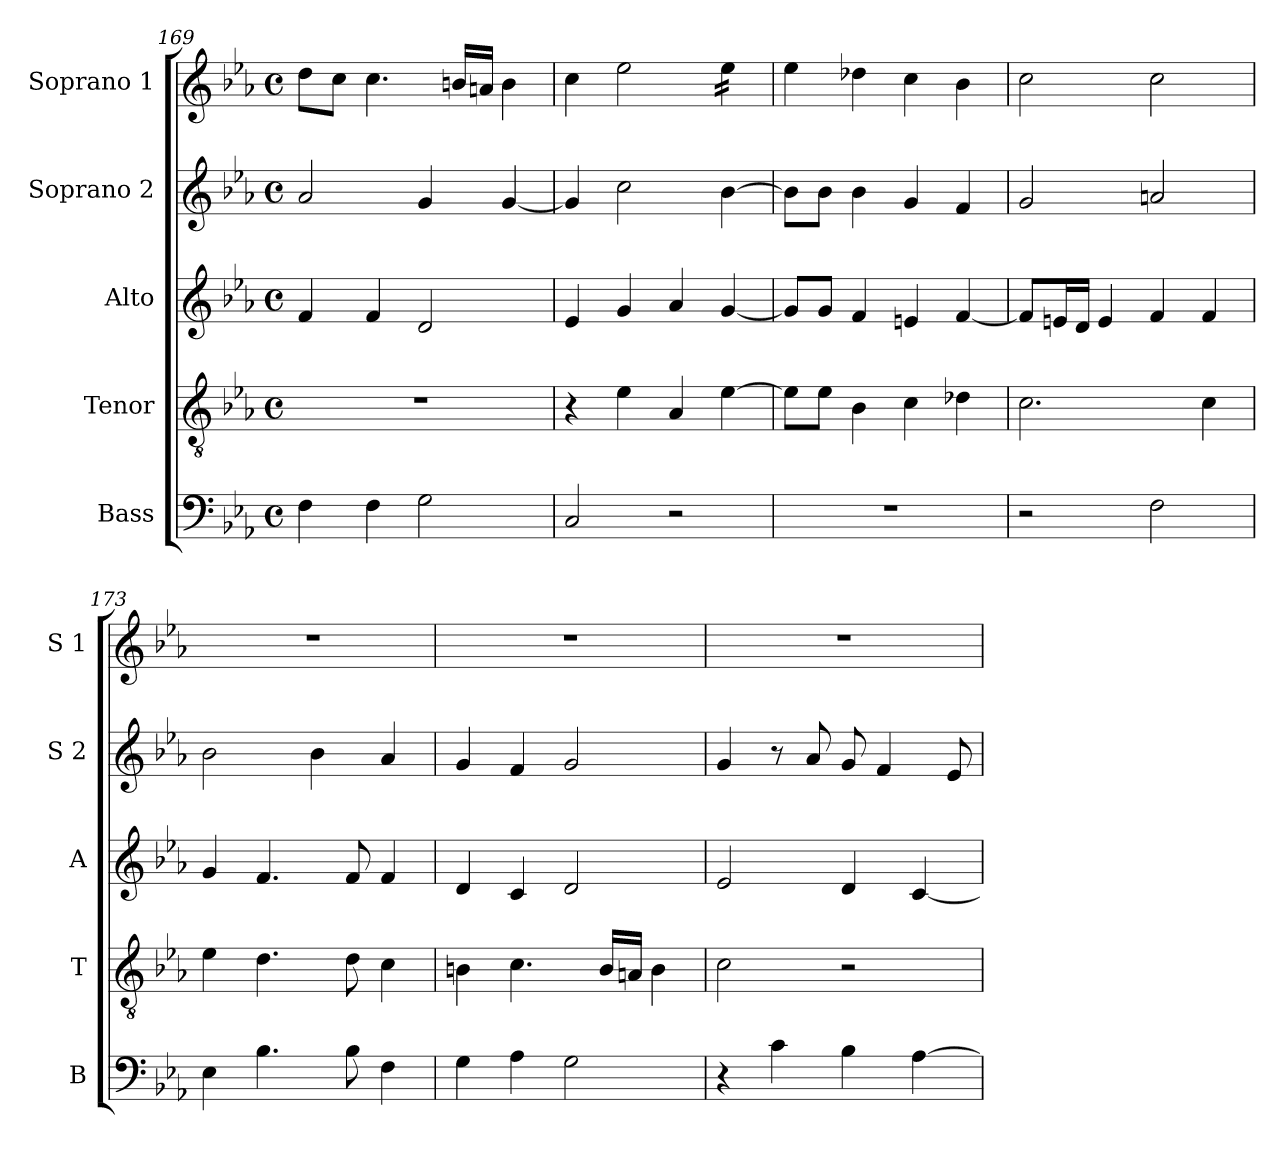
**kern	**kern	**kern	**kern	**kern
*part5	*part4	*part3	*part2	*part1
*staff5	*staff4	*staff3	*staff2	*staff1
*I"Bass	*I"Tenor	*I"Alto	*I"Soprano 2	*I"Soprano 1
*I'B	*I'T	*I'A	*I'S 2	*I'S 1
*clefF4	*clefGv2	*clefG2	*clefG2	*clefG2
*k[b-e-a-]	*k[b-e-a-]	*k[b-e-a-]	*k[b-e-a-]	*k[b-e-a-]
*E-:	*E-:	*E-:	*E-:	*E-:
*M4/4	*M4/4	*M4/4	*M4/4	*M4/4
*met(c)	*met(c)	*met(c)	*met(c)	*met(c)
=169	=169	=169	=169	=169
4F\	1r	4f/	2a-/	8dd\L
.	.	.	.	8cc\J
4F\	.	4f/	.	4.cc\
2G\	.	2d/	4g/	.
.	.	.	.	16bn/LL
.	.	.	.	16an/JJ
.	.	.	[<4g/	4b\
=170	=170	=170	=170	=170
2C/	4r	4e-/	4g/]	4cc\
.	4e-\	4g/	2cc\	2ee-\
2r	4A-/	4a-/	.	.
*	*	*	*	*tremolo
.	[<4e-\	[<4g/	[<4b-\	16ee-\LL
.	.	.	.	16ee-\
.	.	.	.	16ee-\
.	.	.	.	16ee-\JJ
*	*	*	*	*Xtremolo
!!LO:LB:g=z
=171	=171	=171	=171	=171
1r	8e-\L]	8g/L]	8b-\L]	4ee-\
.	8e-\J	8g/J	8b-\J	.
.	4B-\	4f/	4b-\	4dd-X\
.	4c\	4en/	4g/	4cc\
.	4d-X\	[<4f/	4f/	4b-\
=172	=172	=172	=172	=172
2r	2.c\	8f/L]	2g/	2cc\
.	.	16en/L	.	.
.	.	16d/JJ	.	.
.	.	4e/	.	.
2F\	.	4f/	2an/	2cc\
.	4c\	4f/	.	.
=173	=173	=173	=173	=173
4E-\	4e-\	4g/	2b-\	1r
4.B-\	4.d\	4.f/	.	.
.	.	.	4b-\	.
8B-\	8d\	8f/	.	.
4F\	4c\	4f/	4a-/	.
=174	=174	=174	=174	=174
4G\	4Bn\	4d/	4g/	1r
4A-\	4.c\	4c/	4f/	.
2G\	.	2d/	2g/	.
.	16B/LL	.	.	.
.	16An/JJ	.	.	.
.	4B\	.	.	.
!!LO:PB:g=z
=175	=175	=175	=175	=175
4r	2c\	2e-/	4g/	1r
4c\	.	.	8r	.
.	.	.	8a-/	.
4B-\	2r	4d/	8g/	.
.	.	.	4f/	.
[>4A-\	.	[<4c/	.	.
.	.	.	8e-/	.
=	=	=	=	=
*-	*-	*-	*-	*-
